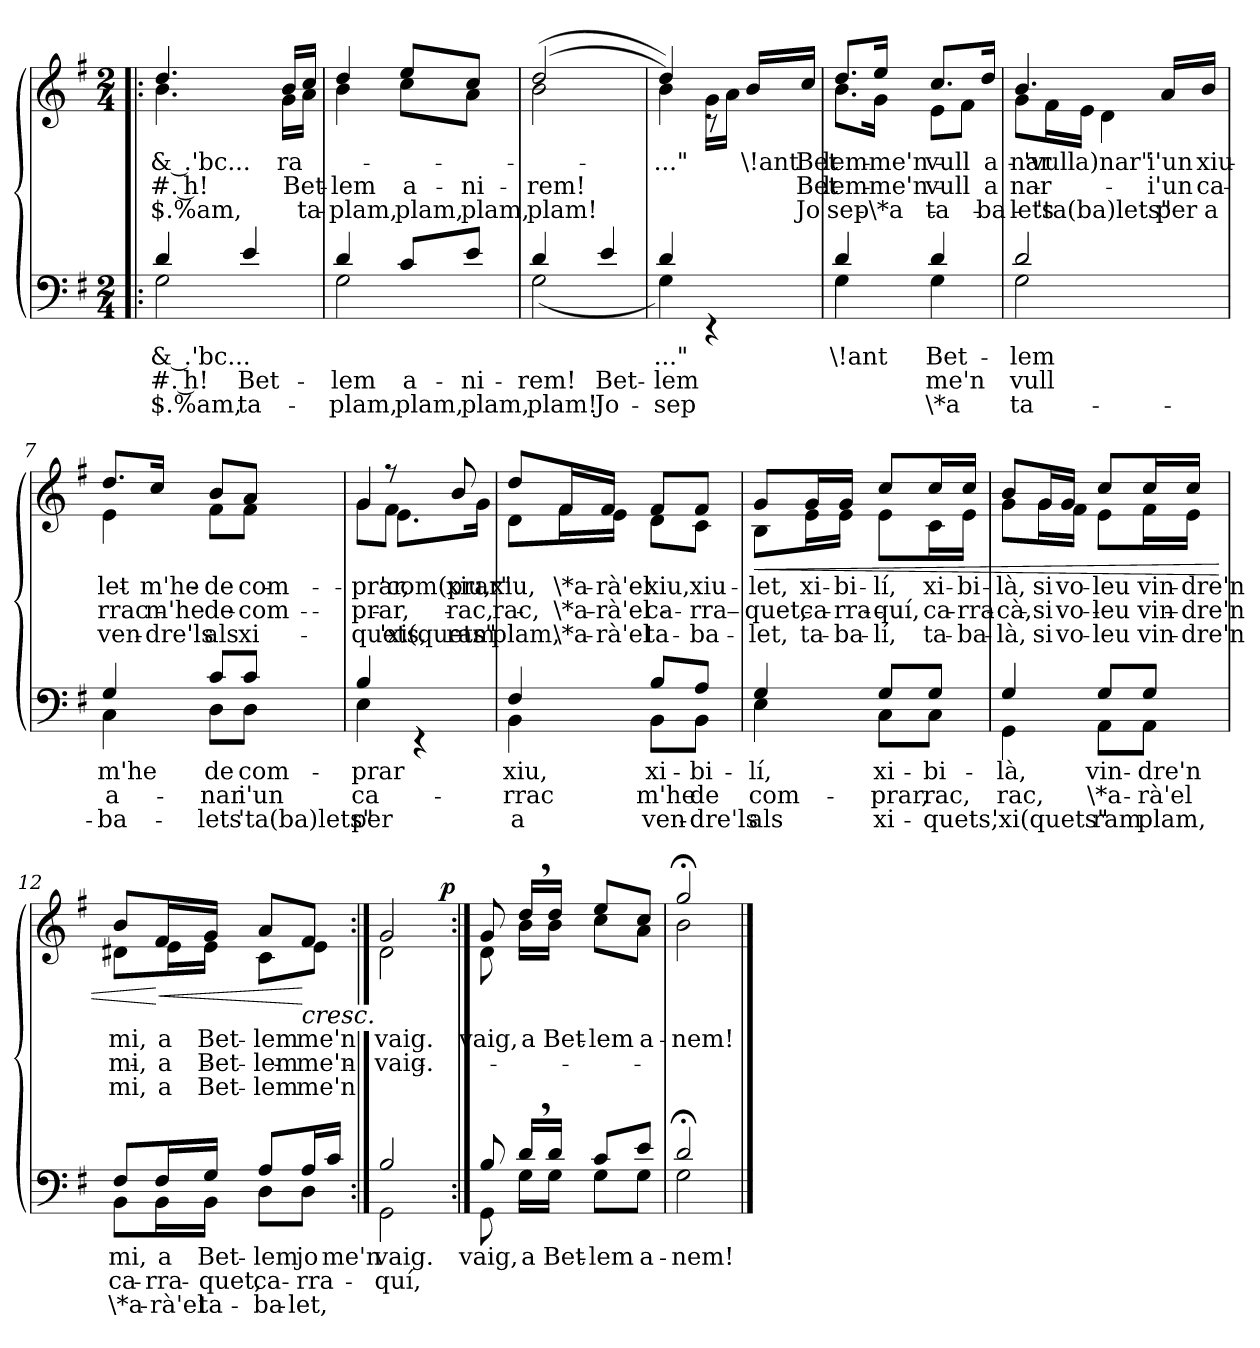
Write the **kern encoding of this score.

**kern	**text	**text	**text	**kern	**text	**text	**text	**dynam
*part2	*part2	*part2	*part2	*part1	*part1	*part1	*part1	*part1
*staff2	*staff2	*staff2	*staff2	*staff1	*staff1	*staff1	*staff1	*staff1
*clefF4	*	*	*	*clefG2	*	*	*	*
*k[f#]	*	*	*	*k[f#]	*	*	*	*
*G:	*	*	*	*G:	*	*	*	*
*M2/4	*	*	*	*M2/4	*	*	*	*
=1!|:	=1!|:	=1!|:	=1!|:	=1!|:	=1!|:	=1!|:	=1!|:	=1!|:
!	!LO:LY:b:rj	!LO:LY:b:rj	!LO:LY:b:rj	!	!LO:LY:b:rj	!LO:LY:b:rj	!LO:LY:b:rj	!
*^	*	*	*	*^	*	*	*	*
4d/	2G\	& .'bc...	#. h!	$.%am,	4.dd/	4.b\	& .'bc...	#. h!	$.%am,	.
!	!	!	!LO:LY:b	!LO:LY:b	!	!	!	!	!	!
4e/	.	.	Bet-	ta-	.	.	.	.	.	.
!	!	!	!	!	!	!	!LO:LY:b	!	!	!
.	.	.	.	.	16b/LL	16g\LL	ra-	.	.	.
!	!	!	!	!	!	!	!	!LO:LY:b	!LO:LY:b	!
.	.	.	.	.	16cc/JJ	16a\JJ	.	Bet-	ta-	.
=2	=2	=2	=2	=2	=2	=2	=2	=2	=2	=2
!	!	!	!LO:LY:b	!LO:LY:b	!	!	!	!LO:LY:b	!LO:LY:b	!
4d/	2G\	.	-lem	-plam,	4dd/	4b\	.	-lem	-plam,	.
!	!	!	!LO:LY:b	!LO:LY:b	!	!	!	!LO:LY:b	!LO:LY:b	!
8c/L	.	.	a-	plam,	8ee/L	8cc\L	.	a-	plam,	.
!	!	!	!LO:LY:b	!LO:LY:b	!	!	!	!LO:LY:b	!LO:LY:b	!
8e/J	.	.	-ni-	plam,	8cc/J	8a\J	.	-ni-	plam,	.
=3	=3	=3	=3	=3	=3	=3	=3	=3	=3	=3
!	!	!	!LO:LY:b	!LO:LY:b	!	!	!	!LO:LY:b	!LO:LY:b	!
4d/	(<2G\	.	-rem!	plam!	(2dd/	(<2b\	.	-rem!	plam!	.
!	!	!	!LO:LY:b	!LO:LY:b	!	!	!	!	!	!
4e/	.	.	Bet-	Jo-	.	.	.	.	.	.
=4	=4	=4	=4	=4	=4	=4	=4	=4	=4	=4
!	!	!LO:LY:b	!LO:LY:b	!LO:LY:b	!	!	!LO:LY:b	!	!	!
4G\)	4d/	..."	-lem	-sep	4b\)	4dd/)	-..."	.	.	.
4ryy	4rEE	.	.	.	16g\LL	8rc	.	.	.	.
.	.	.	.	.	16a\JJ	.	.	.	.	.
!	!	!	!	!	!	!	!LO:LY:b	!	!	!
.	.	.	.	.	8ryy	16b/LL	\!ant	.	.	.
!	!	!	!	!	!	!	!LO:LY:b	!LO:LY:b	!LO:LY:b	!
.	.	.	.	.	.	16cc/JJ	Bet-	Bet-	Jo-	.
=5	=5	=5	=5	=5	=5	=5	=5	=5	=5	=5
!	!	!LO:LY:b	!	!	!	!	!LO:LY:b	!LO:LY:b	!LO:LY:b	!
4d/	4G\	\!ant	.	.	8.b\L	8.dd/L	-lem	-lem	-sep	.
!	!	!	!	!	!	!	!LO:LY:b	!LO:LY:b	!LO:LY:b	!
.	.	.	.	.	16g\Jk	16ee/Jk	me'n	me'n	\*a	.
!	!	!LO:LY:b	!LO:LY:b	!LO:LY:b	!	!	!LO:LY:b	!LO:LY:b	!LO:LY:b	!
4d/	4G\	Bet-	me'n	\*a	8e\L	8.cc/L	vull	vull	ta-	.
.	.	.	.	.	8f#\J	.	.	.	.	.
!	!	!	!	!	!	!	!LO:LY:b	!LO:LY:b	!LO:LY:b	!
.	.	.	.	.	.	16dd/Jk	a-	a-	-ba-	.
=6	=6	=6	=6	=6	=6	=6	=6	=6	=6	=6
!	!	!LO:LY:b	!LO:LY:b	!LO:LY:b	!	!	!LO:LY:b	!LO:LY:b	!LO:LY:b	!
2G\	2d/	-lem	vull	ta-	4.b/	8g\L	-nar	-nar	-lets	.
!	!	!	!	!	!	!	!LO:LY:b:rj	!	!LO:LY:b:rj	!
.	.	.	.	.	.	16f#\L	'vull	.	'ta(ba)lets"	.
!	!	!	!	!	!	!	!LO:LY:b	!	!	!
.	.	.	.	.	.	16e\JJ	a)nar"	.	.	.
.	.	.	.	.	.	4d\	.	.	.	.
.	.	.	.	.	4ryy	.	.	.	.	.
!	!	!	!	!	!	!	!LO:LY:b	!LO:LY:b	!LO:LY:b	!
8ryy	8ryy	.	.	.	.	16a/LL	i'un	i'un	per	.
!	!	!	!	!	!	!	!LO:LY:b	!LO:LY:b	!LO:LY:b	!
.	.	.	.	.	.	16b/JJ	xiu-	ca-	a	.
!!LO:LB:g=z	!!
=7	=7	=7	=7	=7	=7	=7	=7	=7	=7	=7
!	!	!LO:LY:b	!LO:LY:b	!LO:LY:b	!	!	!LO:LY:b	!LO:LY:b	!LO:LY:b	!
4G/	4C\	m'he	a-	-ba-	8.dd/L	4e\	-let	-rrac	ven-	.
!	!	!	!	!	!	!	!LO:LY:b	!LO:LY:b	!LO:LY:b	!
.	.	.	.	.	16cc/Jk	.	m'he	m'he	-dre'ls	.
!	!	!LO:LY:b	!LO:LY:b	!LO:LY:b	!	!	!LO:LY:b	!LO:LY:b	!LO:LY:b	!
8c/L	8D\L	de	-nar	-lets	8b/L	8f#\L	de	de	als	.
!	!	!LO:LY:b	!LO:LY:b	!LO:LY:b	!	!	!LO:LY:b	!LO:LY:b	!LO:LY:b	!
8c/J	8D\J	com-	i'un	'ta(ba)lets"	8a/J	8f#\J	com-	com-	xi-	.
=8	=8	=8	=8	=8	=8	=8	=8	=8	=8	=8
!	!	!LO:LY:b	!LO:LY:b	!LO:LY:b	!	!	!LO:LY:b	!LO:LY:b	!LO:LY:b	!
*	*	*	*	*	*^	*^	*	*	*	*
4E\	4B/	-prar	ca-	per	4g/	8g\L	8ryy	8ryy	-prar,	-prar,	-quets,	.
!	!	!	!	!	!	!	!	!	!LO:LY:b	!	!LO:LY:b	!
.	.	.	.	.	.	8f#\J	8rff	8.e\L	'com(prar"	.	'xi(quets"	.
4ryy	4rEE	.	.	.	8ryy	4ryy	4ryy	.	.	.	.	.
.	.	.	.	.	.	.	.	8ryy	.	.	.	.
!	!	!	!	!	!	!	!	!	!LO:LY:b	!LO:LY:b	!LO:LY:b	!
.	.	.	.	.	8b/	.	.	.	xiu,	rac,	ram	.
.	.	.	.	.	.	.	.	16g\Jk	.	.	.	.
=9	=9	=9	=9	=9	=9	=9	=9	=9	=9	=9	=9	=9
!	!	!LO:LY:b	!LO:LY:b	!LO:LY:b	!	!	!	!	!LO:LY:b	!LO:LY:b	!LO:LY:b	!
*	*	*	*	*	*	*v	*v	*v	*	*	*	*
4F#/	4BB\	xiu,	-rrac	a	8dd/L	8d\L	xiu,	rac,	plam,	.
!	!	!	!	!	!	!	!LO:LY:b	!LO:LY:b	!LO:LY:b	!
.	.	.	.	.	16f#/L	16f#\L	\*a-	\*a-	\*a-	.
!	!	!	!	!	!	!	!LO:LY:b	!LO:LY:b	!LO:LY:b	!
.	.	.	.	.	16f#/JJ	16e\JJ	-rà'el	-rà'el	-rà'el	.
!	!	!LO:LY:b	!LO:LY:b	!LO:LY:b	!	!	!LO:LY:b	!LO:LY:b	!LO:LY:b	!
8B/L	8BB\L	xi-	m'he	ven-	8f#/L	8d\L	xiu,	ca-	ta-	.
!	!	!LO:LY:b	!LO:LY:b	!LO:LY:b	!	!	!LO:LY:b	!LO:LY:b	!LO:LY:b	!
8A/J	8BB\J	-bi-	de	-dre'ls	8f#/J	8c\J	xiu-	-rra-	-ba-	.
=10	=10	=10	=10	=10	=10	=10	=10	=10	=10	=10
!	!	!LO:LY:b	!LO:LY:b	!LO:LY:b	!	!	!LO:LY:b	!LO:LY:b	!LO:LY:b	!LO:HP:b
4G/	4E\	-lí,	com-	als	8g/L	8B\L	-let,	-quet,	-let,	<
!	!	!	!	!	!	!	!LO:LY:b	!LO:LY:b	!LO:LY:b	!
.	.	.	.	.	16g/L	16e\L	xi-	ca-	ta-	.
!	!	!	!	!	!	!	!LO:LY:b	!LO:LY:b	!LO:LY:b	!
.	.	.	.	.	16g/JJ	16e\JJ	-bi-	-rra-	-ba-	.
!	!	!LO:LY:b	!LO:LY:b	!LO:LY:b	!	!	!LO:LY:b	!LO:LY:b	!LO:LY:b	!
8G/L	8C\L	xi-	-prar,	xi-	8cc/L	8e\L	-lí,	-quí,	-lí,	.
!	!	!LO:LY:b	!LO:LY:b	!LO:LY:b	!	!	!LO:LY:b	!LO:LY:b	!LO:LY:b	!
8G/J	8C\J	-bi-	rac,	-quets,	16cc/L	16c\L	xi-	ca-	ta-	.
!	!	!	!	!	!	!	!LO:LY:b	!LO:LY:b	!LO:LY:b	!
.	.	.	.	.	16cc/JJ	16e\JJ	-bi-	-rra-	-ba-	.
=11	=11	=11	=11	=11	=11	=11	=11	=11	=11	=11
!	!	!LO:LY:b	!LO:LY:b	!LO:LY:b	!	!	!LO:LY:b	!LO:LY:b	!LO:LY:b	!
4G/	4GG\	-là,	rac,	'xi(quets"	8b/L	8g\L	-là,	-cà,	-là,	.
!	!	!	!	!	!	!	!LO:LY:b	!LO:LY:b	!LO:LY:b	!
.	.	.	.	.	16g/L	16g\L	si	si	si	.
!	!	!	!	!	!	!	!LO:LY:b	!LO:LY:b	!LO:LY:b	!
.	.	.	.	.	16g/JJ	16f#\JJ	vo-	vo-	vo-	.
!	!	!LO:LY:b	!LO:LY:b	!LO:LY:b	!	!	!LO:LY:b	!LO:LY:b	!LO:LY:b	!
8G/L	8AA\L	vin-	\*a-	ram	8cc/L	8e\L	-leu	-leu	-leu	.
!	!	!LO:LY:b	!LO:LY:b	!LO:LY:b	!	!	!LO:LY:b	!LO:LY:b	!LO:LY:b	!
8G/J	8AA\J	-dre'n	-rà'el	plam,	16cc/L	16f#\L	vin-	vin-	vin-	.
!	!	!	!	!	!	!	!LO:LY:b	!LO:LY:b	!LO:LY:b	!
.	.	.	.	.	16cc/JJ	16e\JJ	-dre'n	-dre'n	-dre'n	.
!!LO:LB:g=z	!!
=12	=12	=12	=12	=12	=12	=12	=12	=12	=12	=12
!	!	!LO:LY:b	!LO:LY:b	!LO:LY:b	!	!	!LO:LY:b	!LO:LY:b	!LO:LY:b	!
8F#/L	8BB\L	mi,	ca-	\*a-	8b/L	8d#X\L	mi,	mi,	mi,	.
!	!	!LO:LY:b	!LO:LY:b	!LO:LY:b	!	!	!LO:LY:b	!LO:LY:b	!LO:LY:b	!LO:HP:n=1:b
16F#/L	16BB\L	a	-rra-	-rà'el	16f#/L	16e\L	a	a	a	[ <
!	!	!LO:LY:b	!LO:LY:b	!LO:LY:b	!	!	!LO:LY:b	!LO:LY:b	!LO:LY:b	!
16G/JJ	16BB\JJ	Bet-	-quet,	ta-	16g/JJ	16e\JJ	Bet-	Bet-	Bet-	.
!	!	!LO:LY:b	!LO:LY:b	!LO:LY:b	!	!	!LO:LY:b	!LO:LY:b	!LO:LY:b	!
8A/L	8D\L	-lem	ca-	-ba-	8a/L	8c\L	-lem	-lem	-lem	.
!	!	!LO:LY:b	!LO:LY:b	!LO:LY:b	!	!	!LO:LY:b	!LO:LY:b	!LO:LY:b	!LO:HP:n=1:b
16A/L	8D\J	jo	-rra-	-let,	8f#/J	8e\J	me'n	me'n	me'n	[ <
!	!	!LO:LY:b	!	!	!	!	!	!	!	!
16c/JJ	.	me'n	.	.	.	.	.	.	.	.
*	*	*	*	*	*v	*v	*	*	*	*
=13:|!	=13:|!	=13:|!	=13:|!	=13:|!	=13:|!	=13:|!	=13:|!	=13:|!	=13:|!
!	!	!LO:LY:b	!LO:LY:b	!	!	!LO:LY:b	!LO:LY:b	!	!
*	*	*	*	*	*^	*	*	*	*
*	*	*	*	*	*	*^	*	*	*	*
2B/	2GG\	vaig.	-quí,	.	2g/	2d\	4..ryy	vaig.	vaig.	.	.
!	!	!	!	!	!	!	!	!	!	!	!LO:DY:b
.	.	.	.	.	.	.	16ryy	.	.	.	p
=14:|!	=14:|!	=14:|!	=14:|!	=14:|!	=14:|!	=14:|!	=14:|!	=14:|!	=14:|!	=14:|!	=14:|!
!	!	!LO:LY:b	!	!	!	!	!	!LO:LY:b	!	!	!
*	*	*	*	*	*	*v	*v	*	*	*	*
8B/	8GG\	vaig,	.	.	8g/	8d\	vaig,	.	.	.
!	!	!LO:LY:b	!	!	!	!	!LO:LY:b	!	!	!
16d,</LL	16G\LL	a	.	.	16dd,>/LL	16b\LL	a	.	.	[
!	!	!LO:LY:b	!	!	!	!	!LO:LY:b	!	!	!
16d/JJ	16G\JJ	Bet-	.	.	16dd/JJ	16b\JJ	Bet-	.	.	.
!	!	!LO:LY:b	!	!	!	!	!LO:LY:b	!	!	!
8c/L	8G\L	-lem	.	.	8ee/L	8cc\L	-lem	.	.	.
!	!	!LO:LY:b	!	!	!	!	!LO:LY:b	!	!	!
8e/J	8G\J	a-	.	.	8cc/J	8a\J	a-	.	.	.
=15	=15	=15	=15	=15	=15	=15	=15	=15	=15	=15
!	!	!LO:LY:b	!	!	!	!	!LO:LY:b	!	!	!
2d;</	2G\	-nem!	.	.	2gg;</	2b\	-nem!	.	.	.
*v	*v	*	*	*	*	*	*	*	*	*
*	*	*	*	*v	*v	*	*	*	*
==	==	==	==	==	==	==	==	==
*-	*-	*-	*-	*-	*-	*-	*-	*-
